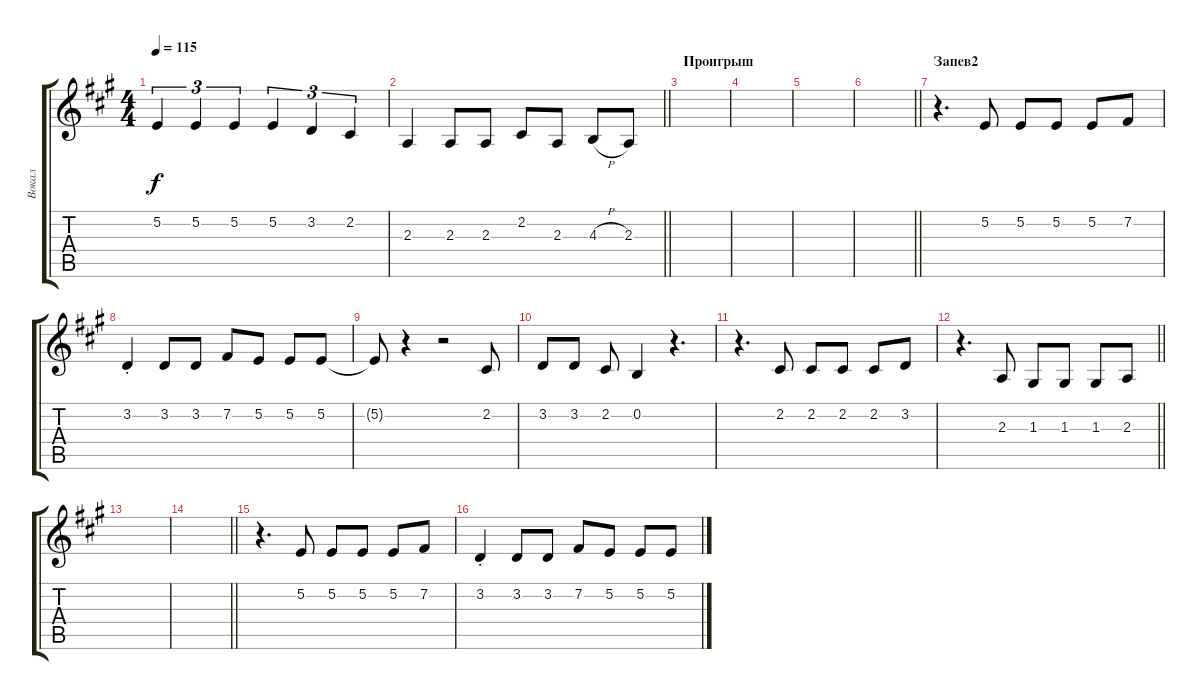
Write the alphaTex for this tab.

\track ("Вокал" "Вокал") {instrument choiraahs}
\staff {score tabs}
\tuning (E4 B3 G3 D3 A2 E2) {hide}
\ts (4 4)
\tempo 115
\clef g2
\ks a
5.2.4{tu (3 2) dy f} 5.2.4{tu (3 2)} 5.2.4{tu (3 2)} 5.2.4{tu (3 2)} 3.2.4{tu (3 2)} 2.2.4{tu (3 2)} |
\barLineRight lightlight
2.3.4 2.3.8 2.3.8 2.2.8 2.3.8 4.3{h}.8 2.3.8 |
\section ("" "Проигрыш")
|
|
|
\barLineRight lightlight
|
\section ("" "Запев2")
r.4{d} 5.2.8 5.2.8 5.2.8 5.2.8 7.2.8 |
3.2{st}.4 3.2.8 3.2.8 7.2.8 5.2.8 5.2.8 5.2.8 |
5.2{t}.8 r.4 r.2 2.2.8 |
3.2.8 3.2.8 2.2.8 0.2.4 r.4{d} |
r.4{d} 2.2.8 2.2.8 2.2.8 2.2.8 3.2.8 |
\barLineRight lightlight
r.4{d} 2.3.8 1.3.8 1.3.8 1.3.8 2.3.8 |
|
\barLineRight lightlight
|
r.4{d} 5.2.8 5.2.8 5.2.8 5.2.8 7.2.8 |
3.2{st}.4 3.2.8 3.2.8 7.2.8 5.2.8 5.2.8 5.2.8
